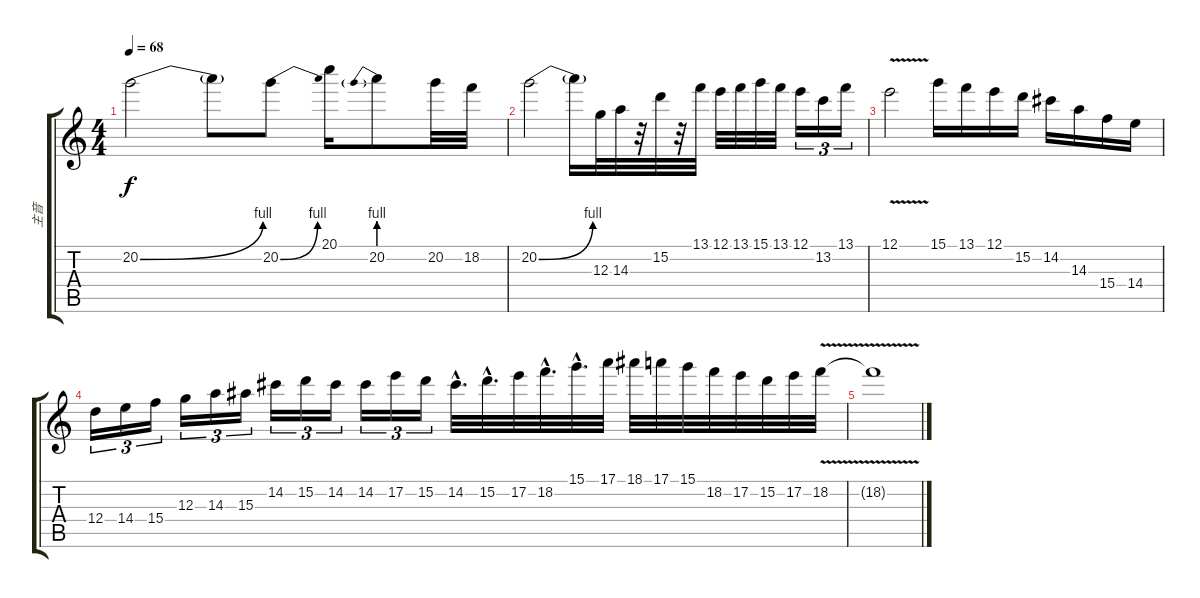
\track ("主音" "主音") {instrument overdrivenguitar}
\staff {score tabs}
\tuning (E4 B3 G3 D3 A2 E2) {hide}
\ts (4 4)
\tempo 68
\clef g2
\ks c
20.2{be (bend 0 0 60 4)}.2{dy f} 20.2{t}.8 20.2{be (bend 0 0 60 4)}.8 20.1.16 20.2{be (prebend 0 4 60 4)}.8 20.2.32 18.2.32 |
20.2{be (bend 0 0 60 4)}.2 20.2{t}.16 12.3.32 14.3.32 r.32 15.2.32 r.32 13.1.32 12.1.32 13.1.32 15.1.32 13.1.32 12.1.16{tu (3 2)} 13.2.16{tu (3 2)} 13.1.16{tu (3 2)} |
12.1{v}.2 15.1.16 13.1.16 12.1.16 15.2.16 14.2.16 14.3.16 15.4.16 14.4.16 |
12.4.16{tu (3 2)} 14.4.16{tu (3 2)} 15.4.16{tu (3 2)} 12.3.16{tu (3 2)} 14.3.16{tu (3 2)} 15.3.16{tu (3 2)} 14.2.16{tu (3 2)} 15.2.16{tu (3 2)} 14.2.16{tu (3 2)} 14.2.16{tu (3 2)} 17.2.16{tu (3 2)} 15.2.16{tu (3 2)} 14.2{hac}.32{d} 15.2{hac}.32{d} 17.2.32 18.2{hac}.32{d} 15.1{hac}.32{d} 17.1.32 18.1.32 17.1.32 15.1.32 18.2.32 17.2.32 15.2.32 17.2.32 18.2{v}.32 |
18.2{t}.1
